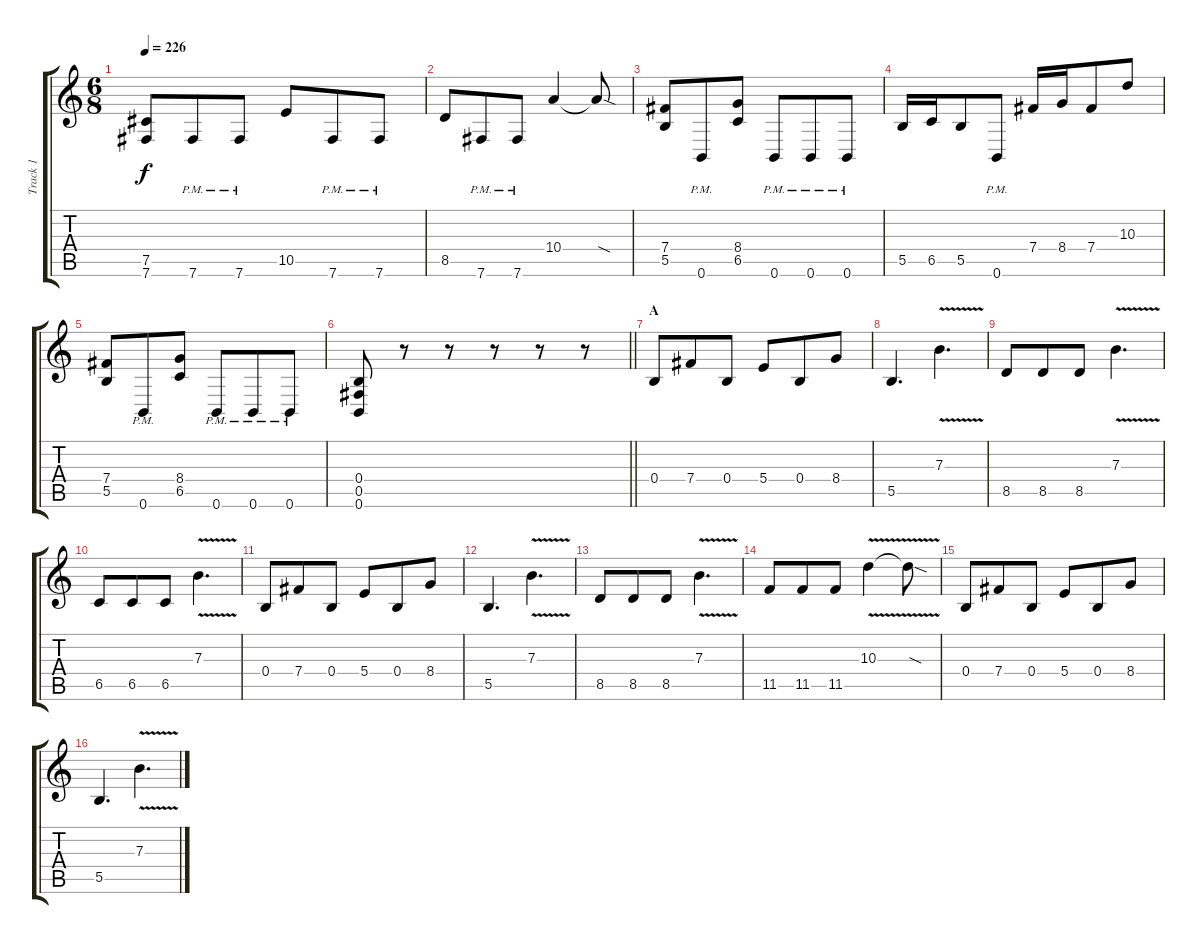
\track ("Track 1" "Track 1") {instrument distortionguitar}
\staff {score tabs}
\tuning (Db4 Ab3 E3 B2 Gb2 B1) {hide}
\ts (6 8)
\tempo 226
\clef g2
\ks c
(7.5 7.6).8{dy f} 7.6{pm}.8 7.6{pm}.8 10.5.8 7.6{pm}.8 7.6{pm}.8 |
8.5.8 7.6{pm}.8 7.6{pm}.8 10.4.4 10.4{sod t}.8 |
(7.4 5.5).8 0.6{pm}.8 (8.4 6.5).8 0.6{pm}.8 0.6{pm}.8 0.6{pm}.8 |
5.5.16 6.5.16 5.5.8 0.6{pm}.8 7.4.16 8.4.16 7.4.8 10.3.8 |
(7.4 5.5).8 0.6{pm}.8 (8.4 6.5).8 0.6{pm}.8 0.6{pm}.8 0.6{pm}.8 |
\barLineRight lightlight
(0.4 0.5 0.6).8 r.8 r.8 r.8 r.8 r.8 |
\section ("" "A")
0.4.8 7.4.8 0.4.8 5.4.8 0.4.8 8.4.8 |
5.5.4{d} 7.3{v}.4{d} |
8.5.8 8.5.8 8.5.8 7.3{v}.4{d} |
6.5.8 6.5.8 6.5.8 7.3{v}.4{d} |
0.4.8 7.4.8 0.4.8 5.4.8 0.4.8 8.4.8 |
5.5.4{d} 7.3{v}.4{d} |
8.5.8 8.5.8 8.5.8 7.3{v}.4{d} |
11.5.8 11.5.8 11.5.8 10.3{v}.4 10.3{sod t}.8 |
0.4.8 7.4.8 0.4.8 5.4.8 0.4.8 8.4.8 |
5.5.4{d} 7.3{v}.4{d}
